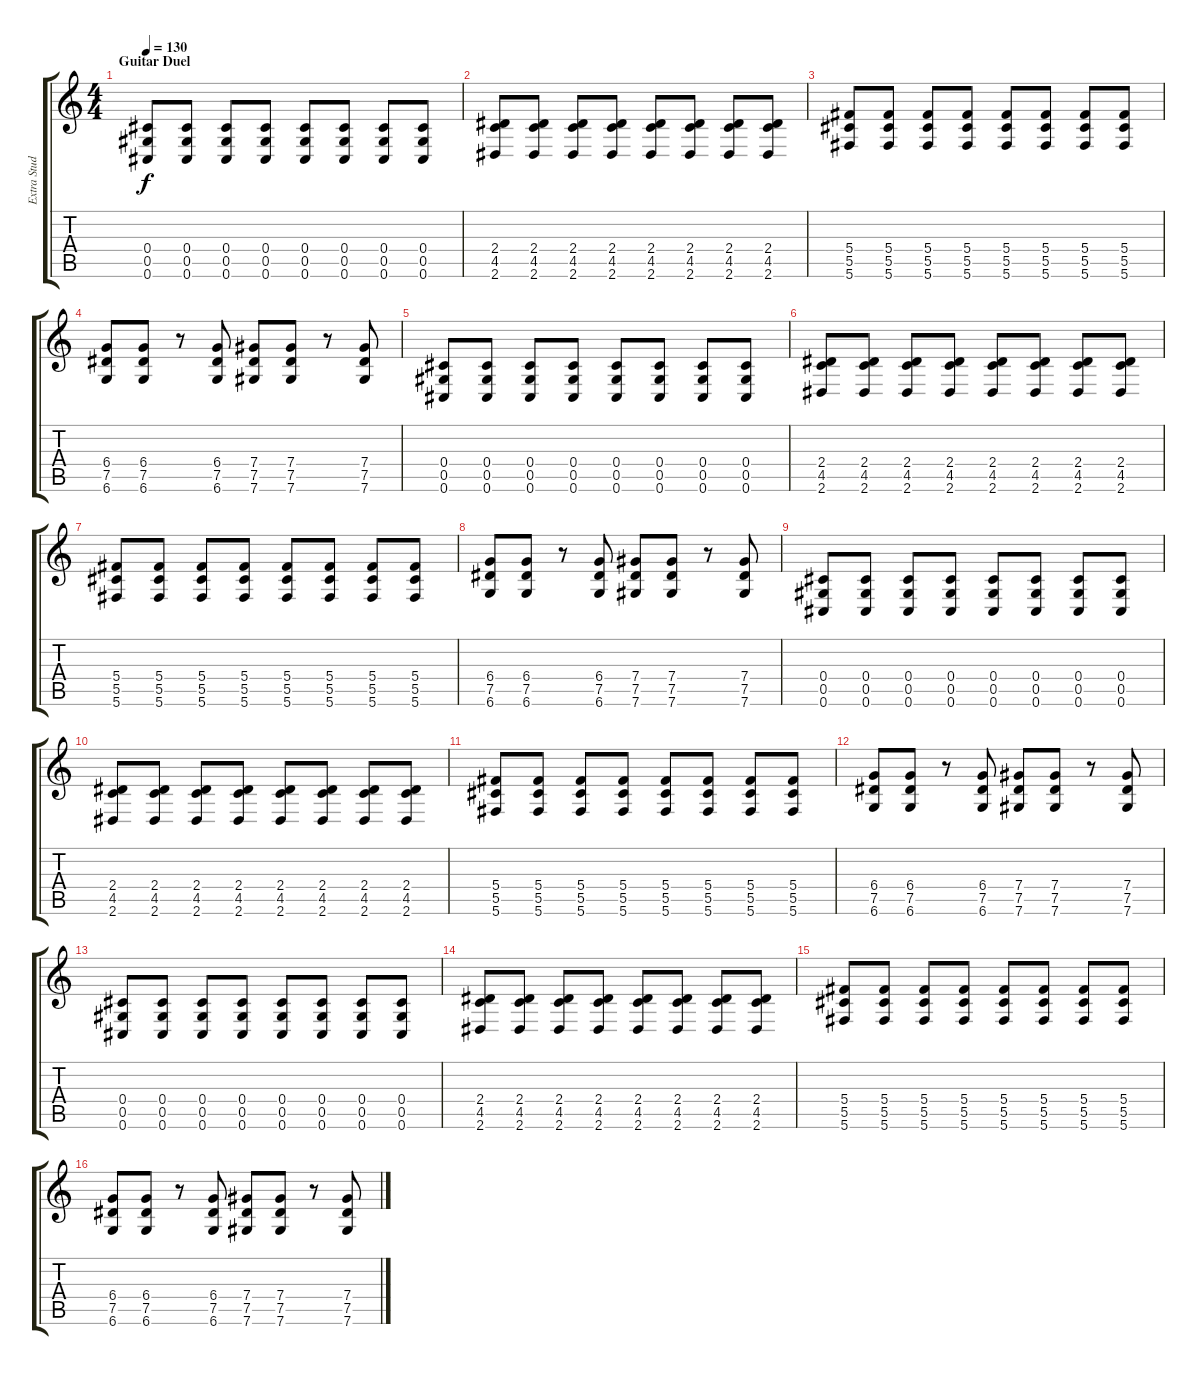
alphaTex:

\track ("Extra Studio Guitar (Rhythm)" "Extra Stud") {instrument distortionguitar}
\staff {score tabs}
\tuning (Eb4 Bb3 Gb3 Db3 Ab2 Db2) {hide}
\ts (4 4)
\section ("" "Guitar Duel")
\tempo 130
\clef g2
\ks c
(0.4 0.5 0.6).8{dy f} (0.4 0.5 0.6).8 (0.4 0.5 0.6).8 (0.4 0.5 0.6).8 (0.4 0.5 0.6).8 (0.4 0.5 0.6).8 (0.4 0.5 0.6).8 (0.4 0.5 0.6).8 |
(2.4 4.5 2.6).8 (2.4 4.5 2.6).8 (2.4 4.5 2.6).8 (2.4 4.5 2.6).8 (2.4 4.5 2.6).8 (2.4 4.5 2.6).8 (2.4 4.5 2.6).8 (2.4 4.5 2.6).8 |
(5.4 5.5 5.6).8 (5.4 5.5 5.6).8 (5.4 5.5 5.6).8 (5.4 5.5 5.6).8 (5.4 5.5 5.6).8 (5.4 5.5 5.6).8 (5.4 5.5 5.6).8 (5.4 5.5 5.6).8 |
(6.4 7.5 6.6).8 (6.4 7.5 6.6).8 r.8 (6.4 7.5 6.6).8 (7.4 7.5 7.6).8 (7.4 7.5 7.6).8 r.8 (7.4 7.5 7.6).8 |
(0.4 0.5 0.6).8 (0.4 0.5 0.6).8 (0.4 0.5 0.6).8 (0.4 0.5 0.6).8 (0.4 0.5 0.6).8 (0.4 0.5 0.6).8 (0.4 0.5 0.6).8 (0.4 0.5 0.6).8 |
(2.4 4.5 2.6).8 (2.4 4.5 2.6).8 (2.4 4.5 2.6).8 (2.4 4.5 2.6).8 (2.4 4.5 2.6).8 (2.4 4.5 2.6).8 (2.4 4.5 2.6).8 (2.4 4.5 2.6).8 |
(5.4 5.5 5.6).8 (5.4 5.5 5.6).8 (5.4 5.5 5.6).8 (5.4 5.5 5.6).8 (5.4 5.5 5.6).8 (5.4 5.5 5.6).8 (5.4 5.5 5.6).8 (5.4 5.5 5.6).8 |
(6.4 7.5 6.6).8 (6.4 7.5 6.6).8 r.8 (6.4 7.5 6.6).8 (7.4 7.5 7.6).8 (7.4 7.5 7.6).8 r.8 (7.4 7.5 7.6).8 |
(0.4 0.5 0.6).8 (0.4 0.5 0.6).8 (0.4 0.5 0.6).8 (0.4 0.5 0.6).8 (0.4 0.5 0.6).8 (0.4 0.5 0.6).8 (0.4 0.5 0.6).8 (0.4 0.5 0.6).8 |
(2.4 4.5 2.6).8 (2.4 4.5 2.6).8 (2.4 4.5 2.6).8 (2.4 4.5 2.6).8 (2.4 4.5 2.6).8 (2.4 4.5 2.6).8 (2.4 4.5 2.6).8 (2.4 4.5 2.6).8 |
(5.4 5.5 5.6).8 (5.4 5.5 5.6).8 (5.4 5.5 5.6).8 (5.4 5.5 5.6).8 (5.4 5.5 5.6).8 (5.4 5.5 5.6).8 (5.4 5.5 5.6).8 (5.4 5.5 5.6).8 |
(6.4 7.5 6.6).8 (6.4 7.5 6.6).8 r.8 (6.4 7.5 6.6).8 (7.4 7.5 7.6).8 (7.4 7.5 7.6).8 r.8 (7.4 7.5 7.6).8 |
(0.4 0.5 0.6).8 (0.4 0.5 0.6).8 (0.4 0.5 0.6).8 (0.4 0.5 0.6).8 (0.4 0.5 0.6).8 (0.4 0.5 0.6).8 (0.4 0.5 0.6).8 (0.4 0.5 0.6).8 |
(2.4 4.5 2.6).8 (2.4 4.5 2.6).8 (2.4 4.5 2.6).8 (2.4 4.5 2.6).8 (2.4 4.5 2.6).8 (2.4 4.5 2.6).8 (2.4 4.5 2.6).8 (2.4 4.5 2.6).8 |
(5.4 5.5 5.6).8 (5.4 5.5 5.6).8 (5.4 5.5 5.6).8 (5.4 5.5 5.6).8 (5.4 5.5 5.6).8 (5.4 5.5 5.6).8 (5.4 5.5 5.6).8 (5.4 5.5 5.6).8 |
(6.4 7.5 6.6).8 (6.4 7.5 6.6).8 r.8 (6.4 7.5 6.6).8 (7.4 7.5 7.6).8 (7.4 7.5 7.6).8 r.8 (7.4 7.5 7.6).8
